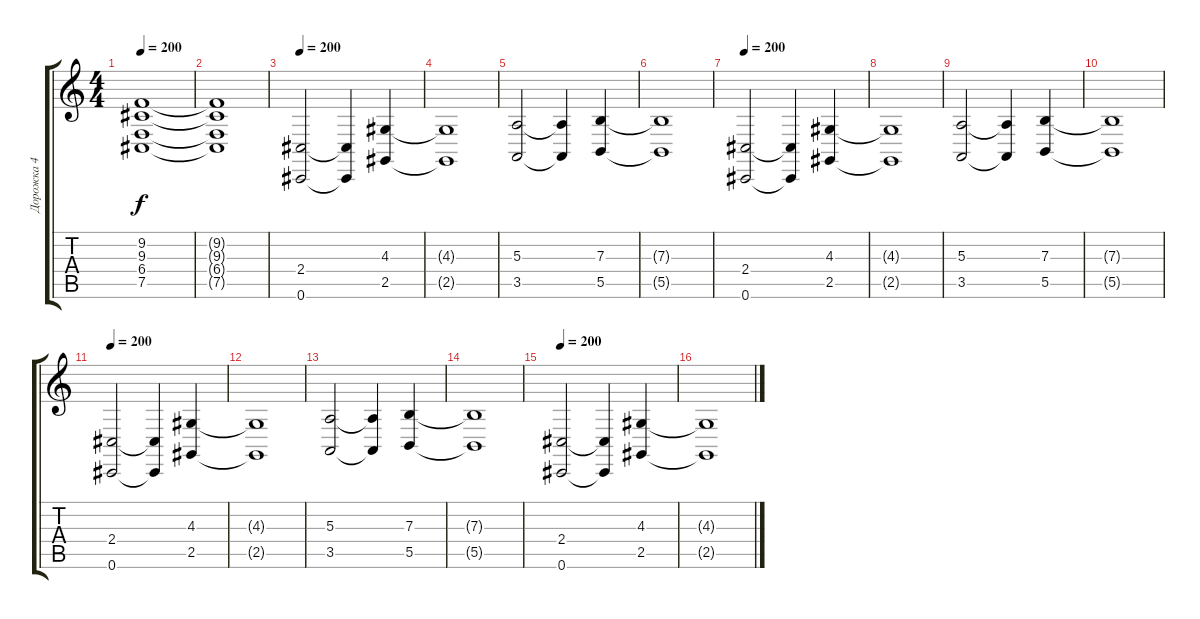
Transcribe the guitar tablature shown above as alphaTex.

\track ("Дорожка 4" "Дорожка 4") {instrument tremolostrings}
\staff {score tabs}
\tuning (Db4 Ab3 E3 B2 Gb2 Db2) {hide}
\ts (4 4)
\tempo 200
\clef g2
\ks c
(9.2{t} 9.3{t} 6.4{t} 7.5{t}).1{dy f} |
(9.2{t} 9.3{t} 6.4{t} 7.5{t}).1 |
\tempo 200
(2.4 0.6).2 (2.4{t} 0.6{t}).4 (4.3 2.5).4 |
(4.3{t} 2.5{t}).1 |
(5.3 3.5).2 (5.3{t} 3.5{t}).4 (7.3 5.5).4 |
(7.3{t} 5.5{t}).1 |
\tempo 200
(2.4 0.6).2 (2.4{t} 0.6{t}).4 (4.3 2.5).4 |
(4.3{t} 2.5{t}).1 |
(5.3 3.5).2 (5.3{t} 3.5{t}).4 (7.3 5.5).4 |
(7.3{t} 5.5{t}).1 |
\tempo 200
(2.4 0.6).2 (2.4{t} 0.6{t}).4 (4.3 2.5).4 |
(4.3{t} 2.5{t}).1 |
(5.3 3.5).2 (5.3{t} 3.5{t}).4 (7.3 5.5).4 |
(7.3{t} 5.5{t}).1 |
\tempo 200
(2.4 0.6).2 (2.4{t} 0.6{t}).4 (4.3 2.5).4 |
(4.3{t} 2.5{t}).1
